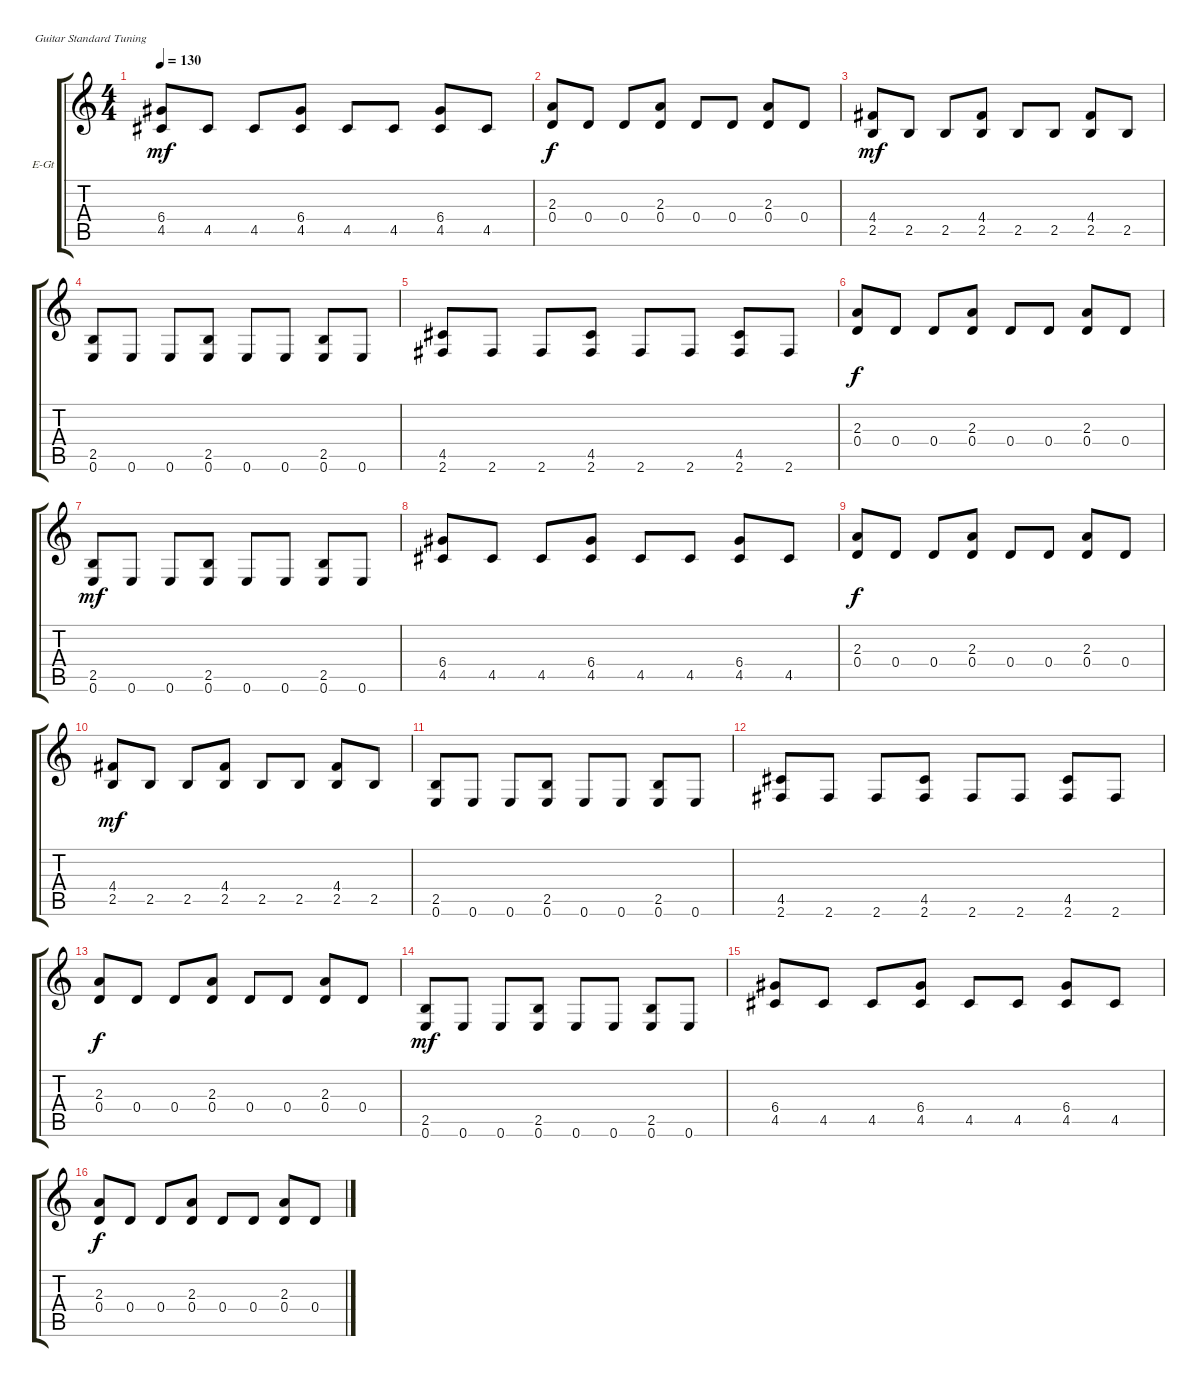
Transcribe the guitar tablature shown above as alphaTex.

\bracketExtendMode groupsimilarinstruments
\firstSystemTrackNameOrientation horizontal
\otherSystemsTrackNameOrientation horizontal
\track ("Guitar - Pavel Bushuev" "E-Gt") {instrument distortionguitar}
\staff {score tabs}
\tuning (E4 B3 G3 D3 A2 E2)
\ts (4 4)
\tempo 130
\clef g2
\ks c
(6.4 4.5).8{dy mf} 4.5.8 4.5.8 (6.4 4.5).8 4.5.8 4.5.8 (6.4 4.5).8 4.5.8 |
(2.3 0.4).8{dy f} 0.4.8 0.4.8 (2.3 0.4).8 0.4.8 0.4.8 (2.3 0.4).8 0.4.8 |
(4.4 2.5).8{dy mf} 2.5.8 2.5.8 (4.4 2.5).8 2.5.8 2.5.8 (4.4 2.5).8 2.5.8 |
(2.5 0.6).8 0.6.8 0.6.8 (2.5 0.6).8 0.6.8 0.6.8 (2.5 0.6).8 0.6.8 |
(4.5 2.6).8 2.6.8 2.6.8 (4.5 2.6).8 2.6.8 2.6.8 (4.5 2.6).8 2.6.8 |
(2.3 0.4).8{dy f} 0.4.8 0.4.8 (2.3 0.4).8 0.4.8 0.4.8 (2.3 0.4).8 0.4.8 |
(2.5 0.6).8{dy mf} 0.6.8 0.6.8 (2.5 0.6).8 0.6.8 0.6.8 (2.5 0.6).8 0.6.8 |
(6.4 4.5).8 4.5.8 4.5.8 (6.4 4.5).8 4.5.8 4.5.8 (6.4 4.5).8 4.5.8 |
(2.3 0.4).8{dy f} 0.4.8 0.4.8 (2.3 0.4).8 0.4.8 0.4.8 (2.3 0.4).8 0.4.8 |
(4.4 2.5).8{dy mf} 2.5.8 2.5.8 (4.4 2.5).8 2.5.8 2.5.8 (4.4 2.5).8 2.5.8 |
(2.5 0.6).8 0.6.8 0.6.8 (2.5 0.6).8 0.6.8 0.6.8 (2.5 0.6).8 0.6.8 |
(4.5 2.6).8 2.6.8 2.6.8 (4.5 2.6).8 2.6.8 2.6.8 (4.5 2.6).8 2.6.8 |
(2.3 0.4).8{dy f} 0.4.8 0.4.8 (2.3 0.4).8 0.4.8 0.4.8 (2.3 0.4).8 0.4.8 |
(2.5 0.6).8{dy mf} 0.6.8 0.6.8 (2.5 0.6).8 0.6.8 0.6.8 (2.5 0.6).8 0.6.8 |
(6.4 4.5).8 4.5.8 4.5.8 (6.4 4.5).8 4.5.8 4.5.8 (6.4 4.5).8 4.5.8 |
(2.3 0.4).8{dy f} 0.4.8 0.4.8 (2.3 0.4).8 0.4.8 0.4.8 (2.3 0.4).8 0.4.8
